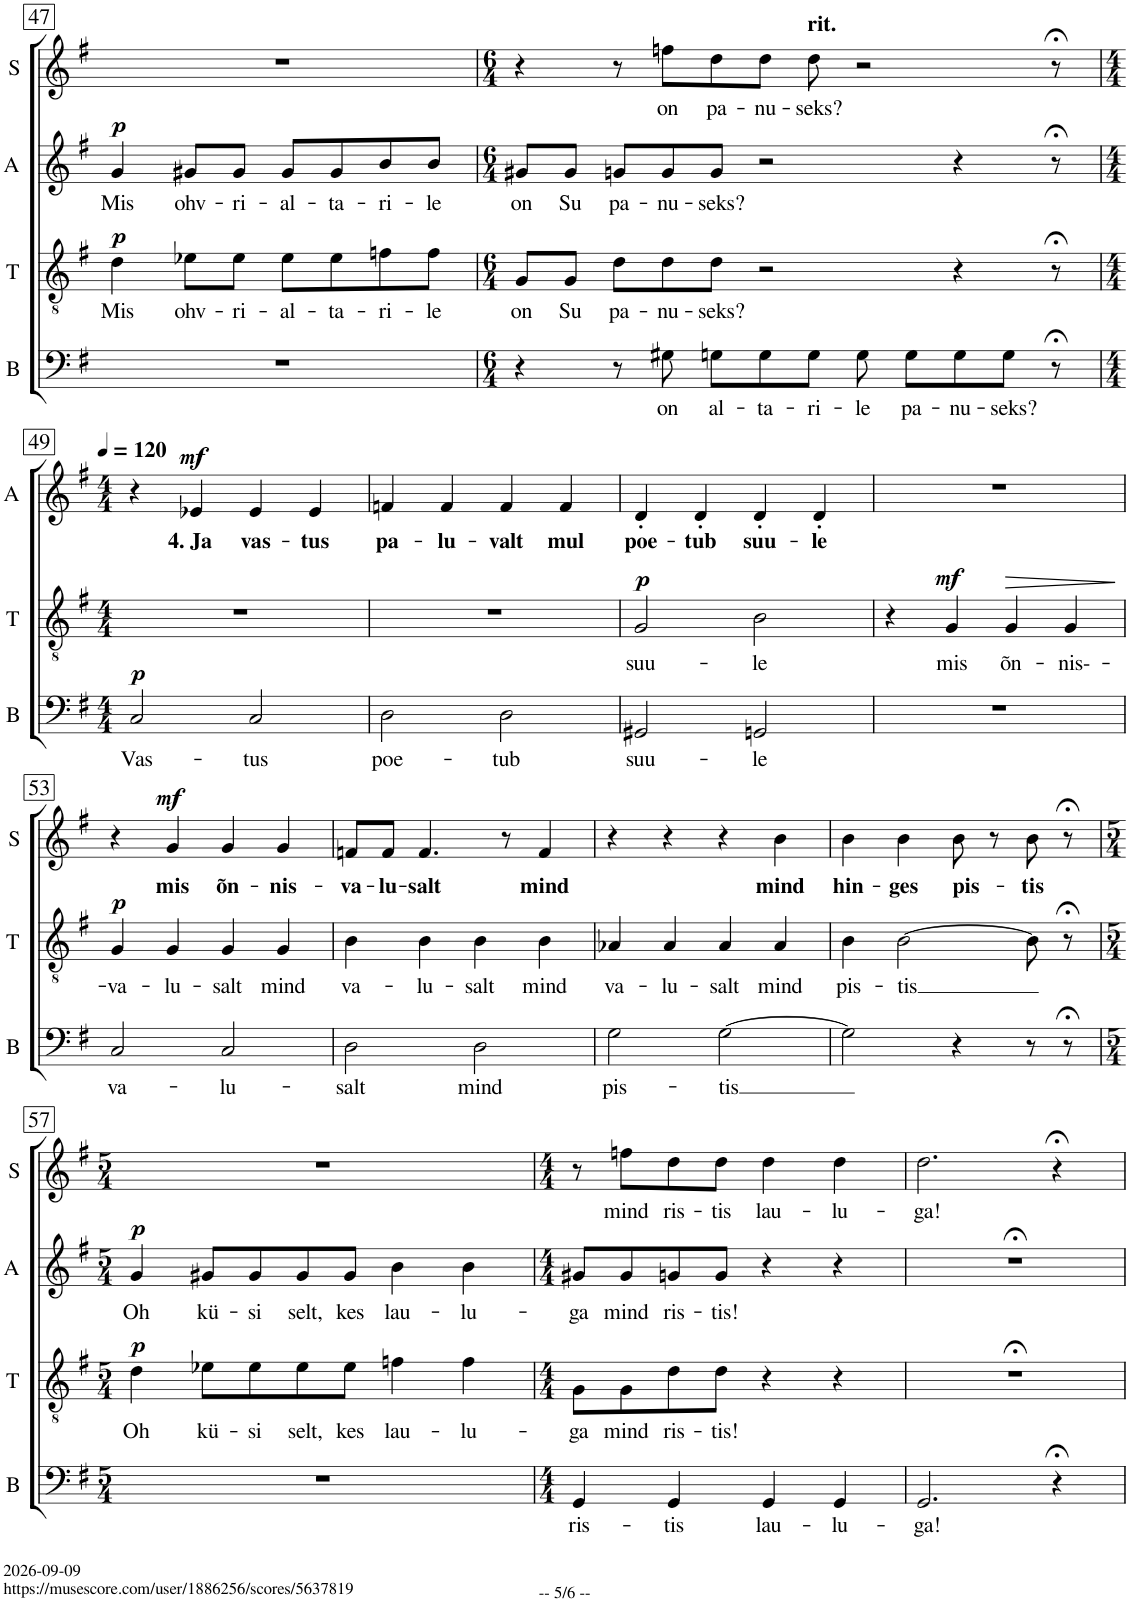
**kern	**text	**dynam	**kern	**text	**dynam	**kern	**text	**dynam	**harte	**kern	**text	**dynam
*part4	*part4	*part4	*part3	*part3	*part3	*part2	*part2	*part2	*part2	*part1	*part1	*part1
*staff4	*staff4	*staff4	*staff3	*staff3	*staff3	*staff2	*staff2	*staff2	*	*staff1	*staff1	*staff1
*I"B	*	*	*I"T	*	*	*I"A	*	*	*	*I"S	*	*
*I'B	*	*	*I'T	*	*	*I'A	*	*	*	*I'S	*	*
!!LO:PB:g=z
*clefF4	*	*	*clefGv2	*	*	*clefG2	*	*	*	*clefG2	*	*
*	*	*	*	*	*	*Trd1c2	*	*	*	*	*	*
*k[f#]	*	*	*k[f#]	*	*	*k[f#]	*	*	*	*k[f#]	*	*
*M4/4	*	*	*M4/4	*	*	*M4/4	*	*	*	*M4/4	*	*
=47	=47	=47	=47	=47	=47	=47	=47	=47	=47	=47	=47	=47
!	!	!	!	!LO:LY:b	!LO:DY:a	!	!LO:LY:b	!LO:DY:a	!	!	!	!
1r	.	.	4d\	Mis	p	4g/	Mis	p	.	1r	.	.
!	!	!	!	!LO:LY:b	!	!	!LO:LY:b	!	!	!	!	!
.	.	.	8e-X\L	ohv-	.	8g#X/L	ohv-	.	.	.	.	.
!	!	!	!	!LO:LY:b	!	!	!LO:LY:b	!	!	!	!	!
.	.	.	8e-\J	-ri-	.	8g#/J	-ri-	.	.	.	.	.
!	!	!	!	!LO:LY:b	!	!	!LO:LY:b	!	!	!	!	!
.	.	.	8e-\L	-al-	.	8g#/L	-al-	.	.	.	.	.
!	!	!	!	!LO:LY:b	!	!	!LO:LY:b	!	!	!	!	!
.	.	.	8e-\	-ta-	.	8g#/	-ta-	.	.	.	.	.
!	!	!	!	!LO:LY:b	!	!	!LO:LY:b	!	!	!	!	!
.	.	.	8fn\	-ri-	.	8b/	-ri-	.	.	.	.	.
!	!	!	!	!LO:LY:b	!	!	!LO:LY:b	!	!	!	!	!
.	.	.	8f\J	-le	.	8b/J	-le	.	.	.	.	.
=48	=48	=48	=48	=48	=48	=48	=48	=48	=48	=48	=48	=48
*M6/4	*	*	*M6/4	*	*	*M6/4	*	*	*	*M6/4	*	*
!	!	!	!	!LO:LY:b	!	!	!LO:LY:b	!	!	!	!	!
4r	.	.	8G/L	on	.	8g#X/L	on	.	.	4r	.	.
!	!	!	!	!LO:LY:b	!	!	!LO:LY:b	!	!	!	!	!
.	.	.	8G/J	Su	.	8g#/J	Su	.	.	.	.	.
!	!	!	!	!LO:LY:b	!	!	!LO:LY:b	!	!	!	!	!
8r	.	.	8d\L	pa-	.	8gn/L	pa-	.	.	8r	.	.
!	!LO:LY:b	!	!	!LO:LY:b	!	!	!LO:LY:b	!	!	!	!LO:LY:b	!
8G#X\	on	.	8d\	-nu-	.	8g/	-nu-	.	.	8ffn\L	on	.
!	!LO:LY:b	!	!	!LO:LY:b	!	!	!LO:LY:b	!	!	!	!LO:LY:b	!
8Gn\L	al-	.	8d\J	-seks?	.	8g/J	-seks?	.	.	8dd\	pa-	.
!	!LO:LY:b	!	!	!	!	!	!	!	!	!	!LO:LY:b	!
8G\	-ta-	.	2r	.	.	2r	.	.	.	8dd\J	-nu-	.
!	!	!	!	!	!	!	!	!	!	!LO:TX:a:B:t=rit.	!	!
!	!LO:LY:b	!	!	!	!	!	!	!	!	!	!LO:LY:b	!
8G\J	-ri-	.	.	.	.	.	.	.	.	8dd\	-seks?	.
!	!LO:LY:b	!	!	!	!	!	!	!	!	!	!	!
8G\	-le	.	.	.	.	.	.	.	.	2r	.	.
!	!LO:LY:b	!	!	!	!	!	!	!	!	!	!	!
8G\L	pa-	.	.	.	.	.	.	.	.	.	.	.
!	!LO:LY:b	!	!	!	!	!	!	!	!	!	!	!
8G\	-nu-	.	4r	.	.	4r	.	.	.	.	.	.
!	!LO:LY:b	!	!	!	!	!	!	!	!	!	!	!
8G\J	-seks?	.	.	.	.	.	.	.	.	.	.	.
8r;<	.	.	8r;<	.	.	8r;<	.	.	.	8r;<	.	.
!!LO:LB:g=z
=49	=49	=49	=49	=49	=49	=49	=49	=49	=49	=49	=49	=49
*M4/4	*	*	*M4/4	*	*	*M4/4	*	*	*	*M4/4	*	*
*	*	*	*	*	*	*	*	*	*	*MM120	*	*
!	!LO:LY:b	!LO:DY:a	!	!	!	!	!	!	!LO:H:kt=m	!	!	!
2C/	Vas-	p	1r	.	.	4r	.	.	C:min	1r	.	.
!	!	!	!	!	!	!	!LO:LY:b	!LO:DY:a	!	!	!	!
.	.	.	.	.	.	4e-X/	4. Ja	mf	.	.	.	.
!	!LO:LY:b	!	!	!	!	!	!LO:LY:b	!	!	!	!	!
2C/	-tus	.	.	.	.	4e-/	vas-	.	.	.	.	.
!	!	!	!	!	!	!	!LO:LY:b	!	!	!	!	!
.	.	.	.	.	.	4e-/	-tus	.	.	.	.	.
=50	=50	=50	=50	=50	=50	=50	=50	=50	=50	=50	=50	=50
!	!LO:LY:b	!	!	!	!	!	!LO:LY:b	!	!LO:H:kt=7	!	!	!
2D\	poe-	.	1r	.	.	4fn/	pa-	.	G:7/5	1r	.	.
!	!	!	!	!	!	!	!LO:LY:b	!	!	!	!	!
.	.	.	.	.	.	4f/	-lu-	.	.	.	.	.
!	!LO:LY:b	!	!	!	!	!	!LO:LY:b	!	!	!	!	!
2D\	-tub	.	.	.	.	4f/	-valt	.	.	.	.	.
!	!	!	!	!	!	!	!LO:LY:b	!	!	!	!	!
.	.	.	.	.	.	4f/	mul	.	.	.	.	.
=51	=51	=51	=51	=51	=51	=51	=51	=51	=51	=51	=51	=51
!	!LO:LY:b	!	!	!LO:LY:b	!LO:DY:a	!	!LO:LY:b	!	!LO:H:kt=7	!	!	!
2GG#X/	suu-	.	2G/	suu-	p	4d'/	poe-	.	G:7(b9)	1r	.	.
!	!	!	!	!	!	!	!LO:LY:b	!	!	!	!	!
.	.	.	.	.	.	4d'/	-tub	.	.	.	.	.
!	!LO:LY:b	!	!	!LO:LY:b	!	!	!LO:LY:b	!	!LO:H:kt=7	!	!	!
2GGn/	-le	.	2B\	-le	.	4d'/	suu-	.	G:7	.	.	.
!	!	!	!	!	!	!	!LO:LY:b	!	!	!	!	!
.	.	.	.	.	.	4d'/	-le	.	.	.	.	.
=52	=52	=52	=52	=52	=52	=52	=52	=52	=52	=52	=52	=52
1r	.	.	4r	.	.	1r	.	.	.	1r	.	.
!	!	!	!	!LO:LY:b	!LO:DY:a	!	!	!	!	!	!	!
.	.	.	4G/	mis	mf	.	.	.	.	.	.	.
!	!	!	!	!LO:LY:b	!LO:HP:b	!	!	!	!	!	!	!
.	.	.	4G/	õn-	>	.	.	.	.	.	.	.
!	!	!	!	!LO:LY:b	!	!	!	!	!	!	!	!
.	.	.	4G/	-nis--	.	.	.	.	.	.	.	.
.	.	.	.	.	]	.	.	.	.	.	.	.
!!LO:LB:g=z
=53	=53	=53	=53	=53	=53	=53	=53	=53	=53	=53	=53	=53
!	!LO:LY:b	!	!	!LO:LY:b	!LO:DY:a	!	!	!	!	!	!	!
2C/	va-	.	4G/	-va-	p	1r	.	.	.	4r	.	.
!	!	!	!	!LO:LY:b	!	!	!	!	!	!	!LO:LY:b	!LO:DY:a
.	.	.	4G/	-lu-	.	.	.	.	.	4g/	mis	mf
!	!LO:LY:b	!	!	!LO:LY:b	!	!	!	!	!	!	!LO:LY:b	!
2C/	-lu-	.	4G/	-salt	.	.	.	.	.	4g/	õn-	.
!	!	!	!	!LO:LY:b	!	!	!	!	!	!	!LO:LY:b	!
.	.	.	4G/	mind	.	.	.	.	.	4g/	-nis-	.
=54	=54	=54	=54	=54	=54	=54	=54	=54	=54	=54	=54	=54
!	!LO:LY:b	!	!	!LO:LY:b	!	!	!	!	!	!	!LO:LY:b	!
2D\	-salt	.	4B\	va-	.	1r	.	.	.	8fn/L	-va-	.
!	!	!	!	!	!	!	!	!	!	!	!LO:LY:b	!
.	.	.	.	.	.	.	.	.	.	8f/J	-lu-	.
!	!	!	!	!LO:LY:b	!	!	!	!	!	!	!LO:LY:b	!
.	.	.	4B\	-lu-	.	.	.	.	.	4.f/	-salt	.
!	!LO:LY:b	!	!	!LO:LY:b	!	!	!	!	!	!	!	!
2D\	mind	.	4B\	-salt	.	.	.	.	.	.	.	.
.	.	.	.	.	.	.	.	.	.	8r	.	.
!	!	!	!	!LO:LY:b	!	!	!	!	!	!	!LO:LY:b	!
.	.	.	4B\	mind	.	.	.	.	.	4f/	mind	.
=55	=55	=55	=55	=55	=55	=55	=55	=55	=55	=55	=55	=55
!	!LO:LY:b	!	!	!LO:LY:b	!	!	!	!	!	!	!	!
2G\	pis-	.	4A-X/	va-	.	1r	.	.	.	4r	.	.
!	!	!	!	!LO:LY:b	!	!	!	!	!	!	!	!
.	.	.	4A-/	-lu-	.	.	.	.	.	4r	.	.
!	!LO:LY:b	!	!	!LO:LY:b	!	!	!	!	!	!	!	!
[2G\	-tis	.	4A-/	-salt	.	.	.	.	.	4r	.	.
!	!	!	!	!LO:LY:b	!	!	!	!	!	!	!LO:LY:b	!
.	.	.	4A-/	mind	.	.	.	.	.	4b\	mind	.
=56	=56	=56	=56	=56	=56	=56	=56	=56	=56	=56	=56	=56
!	!	!	!	!LO:LY:b	!	!	!	!	!	!	!LO:LY:b	!
2G\]	.	.	4B\	pis-	.	1r	.	.	.	4b\	hin-	.
!	!	!	!	!LO:LY:b	!	!	!	!	!	!	!LO:LY:b	!
.	.	.	[2B\	-tis	.	.	.	.	.	4b\	-ges	.
!	!	!	!	!	!	!	!	!	!	!	!LO:LY:b	!
4r	.	.	.	.	.	.	.	.	.	8b\	pis-	.
.	.	.	.	.	.	.	.	.	.	8r	.	.
!	!	!	!	!	!	!	!	!	!	!	!LO:LY:b	!
8r	.	.	8B\]	.	.	.	.	.	.	8b\	-tis	.
8r;<	.	.	8r;<	.	.	.	.	.	.	8r;<	.	.
!!LO:LB:g=z
=57	=57	=57	=57	=57	=57	=57	=57	=57	=57	=57	=57	=57
*M5/4	*	*	*M5/4	*	*	*M5/4	*	*	*	*M5/4	*	*
!	!	!	!	!LO:LY:b	!LO:DY:a	!	!LO:LY:b	!LO:DY:a	!	!	!	!
4%5r	.	.	4d\	Oh	p	4g/	Oh	p	.	4%5r	.	.
!	!	!	!	!LO:LY:b	!	!	!LO:LY:b	!	!	!	!	!
.	.	.	8e-X\L	kü-	.	8g#X/L	kü-	.	.	.	.	.
!	!	!	!	!LO:LY:b	!	!	!LO:LY:b	!	!	!	!	!
.	.	.	8e-\	-si	.	8g#/	-si	.	.	.	.	.
!	!	!	!	!LO:LY:b	!	!	!LO:LY:b	!	!	!	!	!
.	.	.	8e-\	selt,	.	8g#/	selt,	.	.	.	.	.
!	!	!	!	!LO:LY:b	!	!	!LO:LY:b	!	!	!	!	!
.	.	.	8e-\J	kes	.	8g#/J	kes	.	.	.	.	.
!	!	!	!	!LO:LY:b	!	!	!LO:LY:b	!	!	!	!	!
.	.	.	4fn\	lau-	.	4b\	lau-	.	.	.	.	.
!	!	!	!	!LO:LY:b	!	!	!LO:LY:b	!	!	!	!	!
.	.	.	4f\	-lu-	.	4b\	-lu-	.	.	.	.	.
=58	=58	=58	=58	=58	=58	=58	=58	=58	=58	=58	=58	=58
*M4/4	*	*	*M4/4	*	*	*M4/4	*	*	*	*M4/4	*	*
!	!LO:LY:b	!	!	!LO:LY:b	!	!	!LO:LY:b	!	!	!	!	!
4GG/	ris-	.	8G\L	-ga	.	8g#X/L	-ga	.	.	8r	.	.
!	!	!	!	!LO:LY:b	!	!	!LO:LY:b	!	!	!	!LO:LY:b	!
.	.	.	8G\	mind	.	8g#/	mind	.	.	8ffn\L	mind	.
!	!LO:LY:b	!	!	!LO:LY:b	!	!	!LO:LY:b	!	!	!	!LO:LY:b	!
4GG/	-tis	.	8d\	ris-	.	8gn/	ris-	.	.	8dd\	ris-	.
!	!	!	!	!LO:LY:b	!	!	!LO:LY:b	!	!	!	!LO:LY:b	!
.	.	.	8d\J	-tis!	.	8g/J	-tis!	.	.	8dd\J	-tis	.
!	!LO:LY:b	!	!	!	!	!	!	!	!	!	!LO:LY:b	!
4GG/	lau-	.	4r	.	.	4r	.	.	.	4dd\	lau-	.
!	!LO:LY:b	!	!	!	!	!	!	!	!	!	!LO:LY:b	!
4GG/	-lu-	.	4r	.	.	4r	.	.	.	4dd\	-lu-	.
=59	=59	=59	=59	=59	=59	=59	=59	=59	=59	=59	=59	=59
!	!LO:LY:b	!	!	!	!	!	!	!	!	!	!LO:LY:b	!
2.GG/	-ga!	.	1r;<	.	.	1r;<	.	.	.	2.dd\	-ga!	.
4r;<	.	.	.	.	.	.	.	.	.	4r;<	.	.
=	=	=	=	=	=	=	=	=	=	=	=	=
*-	*-	*-	*-	*-	*-	*-	*-	*-	*-	*-	*-	*-
